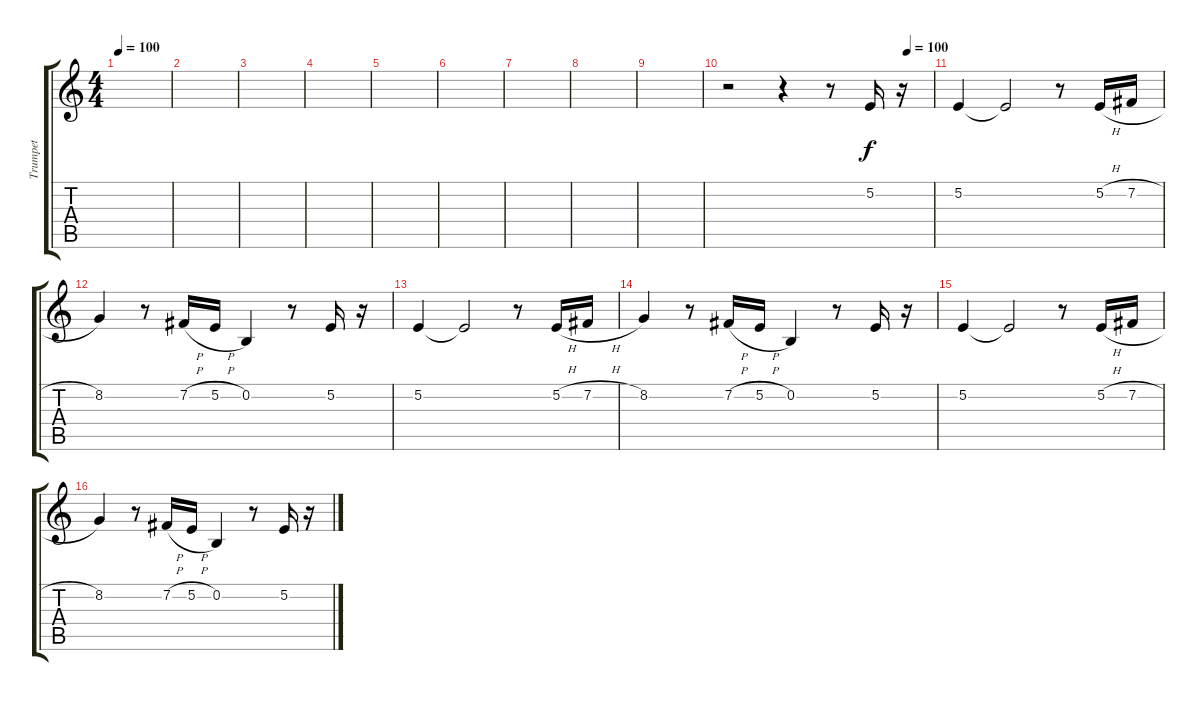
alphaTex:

\track ("Trumpet" "Trumpet") {instrument trumpet}
\staff {score tabs}
\tuning (E4 B3 G3 D3 A2 E2) {hide}
\ts (4 4)
\tempo 100
\clef g2
\ks c
|
|
|
|
|
|
|
|
|
\tempo (100 0.875)
r.2 r.4 r.8 5.2.16 r.16 |
5.2.4 5.2{t}.2 r.8 5.2{h}.16 7.2{h}.16 |
8.2.4 r.8 7.2{h}.16 5.2{h}.16 0.2.4 r.8 5.2.16 r.16 |
5.2.4 5.2{t}.2 r.8 5.2{h}.16 7.2{h}.16 |
8.2.4 r.8 7.2{h}.16 5.2{h}.16 0.2.4 r.8 5.2.16 r.16 |
5.2.4 5.2{t}.2 r.8 5.2{h}.16 7.2{h}.16 |
8.2.4 r.8 7.2{h}.16 5.2{h}.16 0.2.4 r.8 5.2.16 r.16
